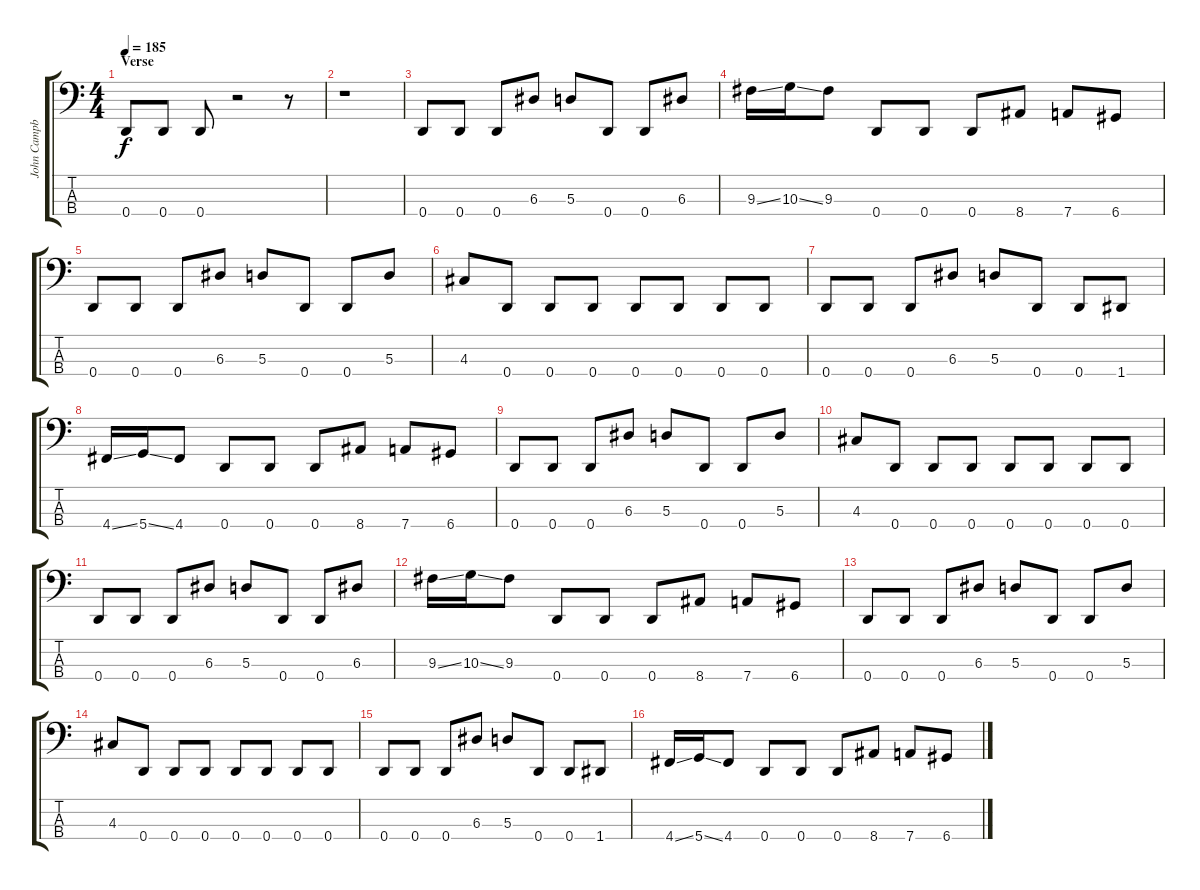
\track ("John Campbell" "John Campb") {instrument electricbasspick}
\staff {score tabs}
\tuning (G2 D2 A1 D1) {hide}
\ts (4 4)
\section ("" "Verse")
\tempo 185
\clef f4
\ks c
0.4.8{dy f} 0.4.8 0.4.8 r.2 r.8 |
r.1 |
0.4.8 0.4.8 0.4.8 6.3.8 5.3.8 0.4.8 0.4.8 6.3.8 |
9.3{ss}.16 10.3{ss}.16 9.3.8 0.4.8 0.4.8 0.4.8 8.4.8 7.4.8 6.4.8 |
0.4.8 0.4.8 0.4.8 6.3.8 5.3.8 0.4.8 0.4.8 5.3.8 |
4.3.8 0.4.8 0.4.8 0.4.8 0.4.8 0.4.8 0.4.8 0.4.8 |
0.4.8 0.4.8 0.4.8 6.3.8 5.3.8 0.4.8 0.4.8 1.4.8 |
4.4{ss}.16 5.4{ss}.16 4.4.8 0.4.8 0.4.8 0.4.8 8.4.8 7.4.8 6.4.8 |
0.4.8 0.4.8 0.4.8 6.3.8 5.3.8 0.4.8 0.4.8 5.3.8 |
4.3.8 0.4.8 0.4.8 0.4.8 0.4.8 0.4.8 0.4.8 0.4.8 |
0.4.8 0.4.8 0.4.8 6.3.8 5.3.8 0.4.8 0.4.8 6.3.8 |
9.3{ss}.16 10.3{ss}.16 9.3.8 0.4.8 0.4.8 0.4.8 8.4.8 7.4.8 6.4.8 |
0.4.8 0.4.8 0.4.8 6.3.8 5.3.8 0.4.8 0.4.8 5.3.8 |
4.3.8 0.4.8 0.4.8 0.4.8 0.4.8 0.4.8 0.4.8 0.4.8 |
0.4.8 0.4.8 0.4.8 6.3.8 5.3.8 0.4.8 0.4.8 1.4.8 |
4.4{ss}.16 5.4{ss}.16 4.4.8 0.4.8 0.4.8 0.4.8 8.4.8 7.4.8 6.4.8
